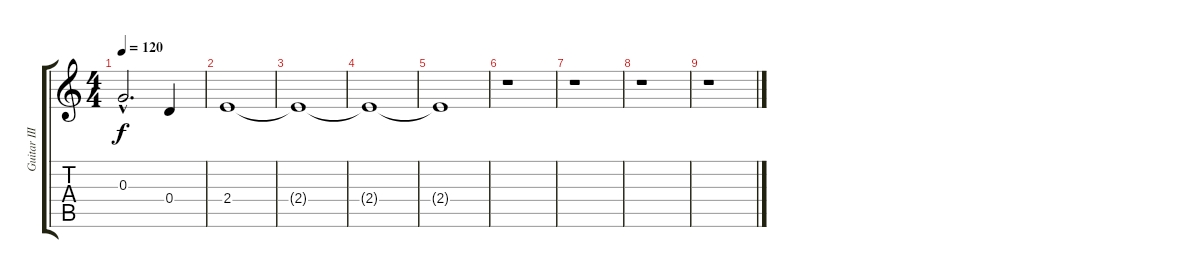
\track ("Guitar III (Jun)" "Guitar III") {instrument electricguitarjazz}
\staff {score tabs}
\tuning (E4 B3 G3 D3 A2 E2) {hide}
\ts (4 4)
\tempo 120
\clef g2
\ks c
0.3{hac}.2{d dy f} 0.4.4 |
2.4.1 |
2.4{t}.1 |
2.4{t}.1 |
2.4{t}.1 |
r.1 |
r.1 |
r.1 |
r.1
